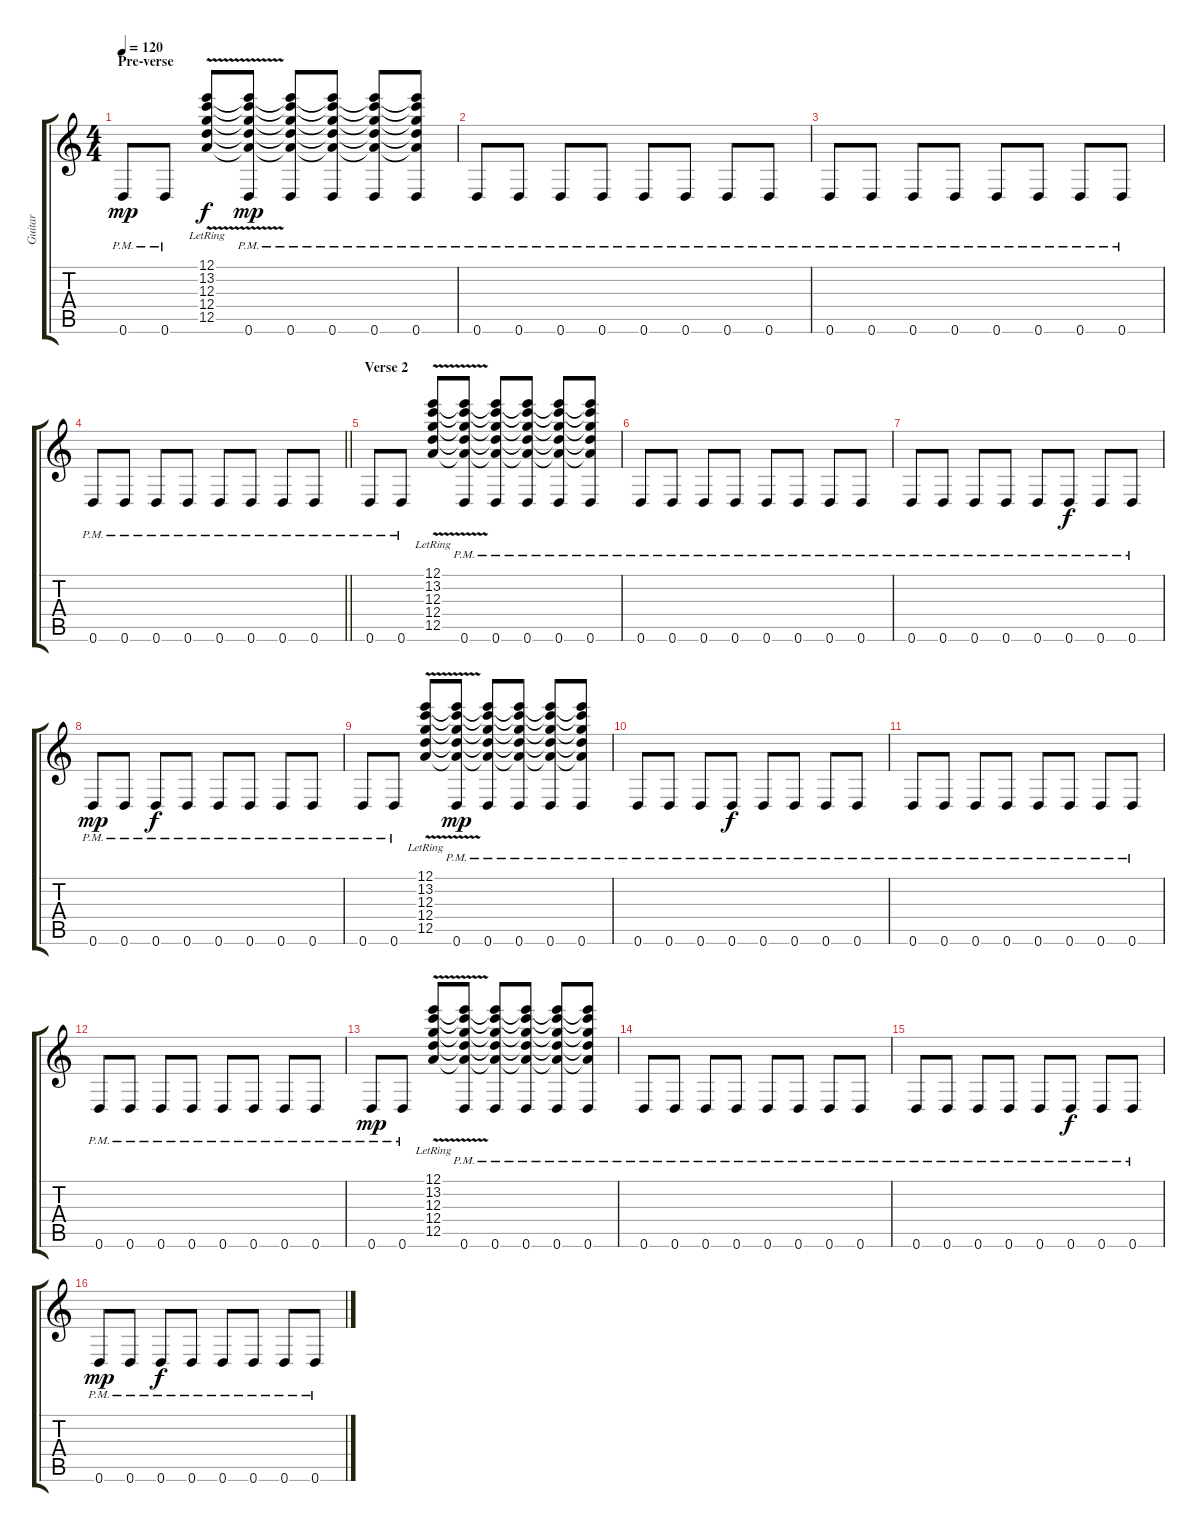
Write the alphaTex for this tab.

\track ("Guitar" "Guitar") {instrument acousticguitarsteel}
\staff {score tabs}
\tuning (E4 B3 G3 D3 A2 D2) {hide}
\ts (4 4)
\section ("" "Pre-verse")
\tempo 120
\clef g2
\ks c
0.6{pm}.8{dy mp volume 16 instrument electricguitarclean} 0.6{pm}.8 (12.1{v lr} 13.2 12.3 12.4 12.5).8{dy f} (12.1{t} 13.2{t} 12.3{t} 12.4{t} 12.5{t} 0.6{pm}).8{dy mp} (12.1{t} 13.2{t} 12.3{t} 12.4{t} 12.5{t} 0.6{pm}).8 (12.1{t} 13.2{t} 12.3{t} 12.4{t} 12.5{t} 0.6{pm}).8 (12.1{t} 13.2{t} 12.3{t} 12.4{t} 12.5{t} 0.6{pm}).8 (12.1{t} 13.2{t} 12.3{t} 12.4{t} 12.5{t} 0.6{pm}).8 |
0.6{pm}.8 0.6{pm}.8 0.6{pm}.8 0.6{pm}.8 0.6{pm}.8 0.6{pm}.8 0.6{pm}.8 0.6{pm}.8 |
0.6{pm}.8 0.6{pm}.8 0.6{pm}.8 0.6{pm}.8 0.6{pm}.8 0.6{pm}.8 0.6{pm}.8 0.6{pm}.8 |
\barLineRight lightlight
0.6{pm}.8 0.6{pm}.8 0.6{pm}.8 0.6{pm}.8 0.6{pm}.8 0.6{pm}.8 0.6{pm}.8 0.6{pm}.8 |
\section ("" "Verse 2")
0.6{pm}.8 0.6{pm}.8 (12.1{v lr} 13.2 12.3 12.4 12.5).8 (12.1{t} 13.2{t} 12.3{t} 12.4{t} 12.5{t} 0.6{pm}).8 (12.1{t} 13.2{t} 12.3{t} 12.4{t} 12.5{t} 0.6{pm}).8 (12.1{t} 13.2{t} 12.3{t} 12.4{t} 12.5{t} 0.6{pm}).8 (12.1{t} 13.2{t} 12.3{t} 12.4{t} 12.5{t} 0.6{pm}).8 (12.1{t} 13.2{t} 12.3{t} 12.4{t} 12.5{t} 0.6{pm}).8 |
0.6{pm}.8 0.6{pm}.8 0.6{pm}.8 0.6{pm}.8 0.6{pm}.8 0.6{pm}.8 0.6{pm}.8 0.6{pm}.8 |
0.6{pm}.8 0.6{pm}.8 0.6{pm}.8 0.6{pm}.8 0.6{pm}.8 0.6{pm}.8{dy f} 0.6{pm}.8 0.6{pm}.8 |
0.6{pm}.8{dy mp} 0.6{pm}.8 0.6{pm}.8{dy f} 0.6{pm}.8 0.6{pm}.8 0.6{pm}.8 0.6{pm}.8 0.6{pm}.8 |
0.6{pm}.8 0.6{pm}.8 (12.1{v lr} 13.2 12.3 12.4 12.5).8 (12.1{t} 13.2{t} 12.3{t} 12.4{t} 12.5{t} 0.6{pm}).8{dy mp} (12.1{t} 13.2{t} 12.3{t} 12.4{t} 12.5{t} 0.6{pm}).8 (12.1{t} 13.2{t} 12.3{t} 12.4{t} 12.5{t} 0.6{pm}).8 (12.1{t} 13.2{t} 12.3{t} 12.4{t} 12.5{t} 0.6{pm}).8 (12.1{t} 13.2{t} 12.3{t} 12.4{t} 12.5{t} 0.6{pm}).8 |
0.6{pm}.8 0.6{pm}.8 0.6{pm}.8 0.6{pm}.8{dy f} 0.6{pm}.8 0.6{pm}.8 0.6{pm}.8 0.6{pm}.8 |
0.6{pm}.8 0.6{pm}.8 0.6{pm}.8 0.6{pm}.8 0.6{pm}.8 0.6{pm}.8 0.6{pm}.8 0.6{pm}.8 |
0.6{pm}.8 0.6{pm}.8 0.6{pm}.8 0.6{pm}.8 0.6{pm}.8 0.6{pm}.8 0.6{pm}.8 0.6{pm}.8 |
0.6{pm}.8{dy mp} 0.6{pm}.8 (12.1{v lr} 13.2 12.3 12.4 12.5).8 (12.1{t} 13.2{t} 12.3{t} 12.4{t} 12.5{t} 0.6{pm}).8 (12.1{t} 13.2{t} 12.3{t} 12.4{t} 12.5{t} 0.6{pm}).8 (12.1{t} 13.2{t} 12.3{t} 12.4{t} 12.5{t} 0.6{pm}).8 (12.1{t} 13.2{t} 12.3{t} 12.4{t} 12.5{t} 0.6{pm}).8 (12.1{t} 13.2{t} 12.3{t} 12.4{t} 12.5{t} 0.6{pm}).8 |
0.6{pm}.8 0.6{pm}.8 0.6{pm}.8 0.6{pm}.8 0.6{pm}.8 0.6{pm}.8 0.6{pm}.8 0.6{pm}.8 |
0.6{pm}.8 0.6{pm}.8 0.6{pm}.8 0.6{pm}.8 0.6{pm}.8 0.6{pm}.8{dy f} 0.6{pm}.8 0.6{pm}.8 |
0.6{pm}.8{dy mp} 0.6{pm}.8 0.6{pm}.8{dy f} 0.6{pm}.8 0.6{pm}.8 0.6{pm}.8 0.6{pm}.8 0.6{pm}.8
